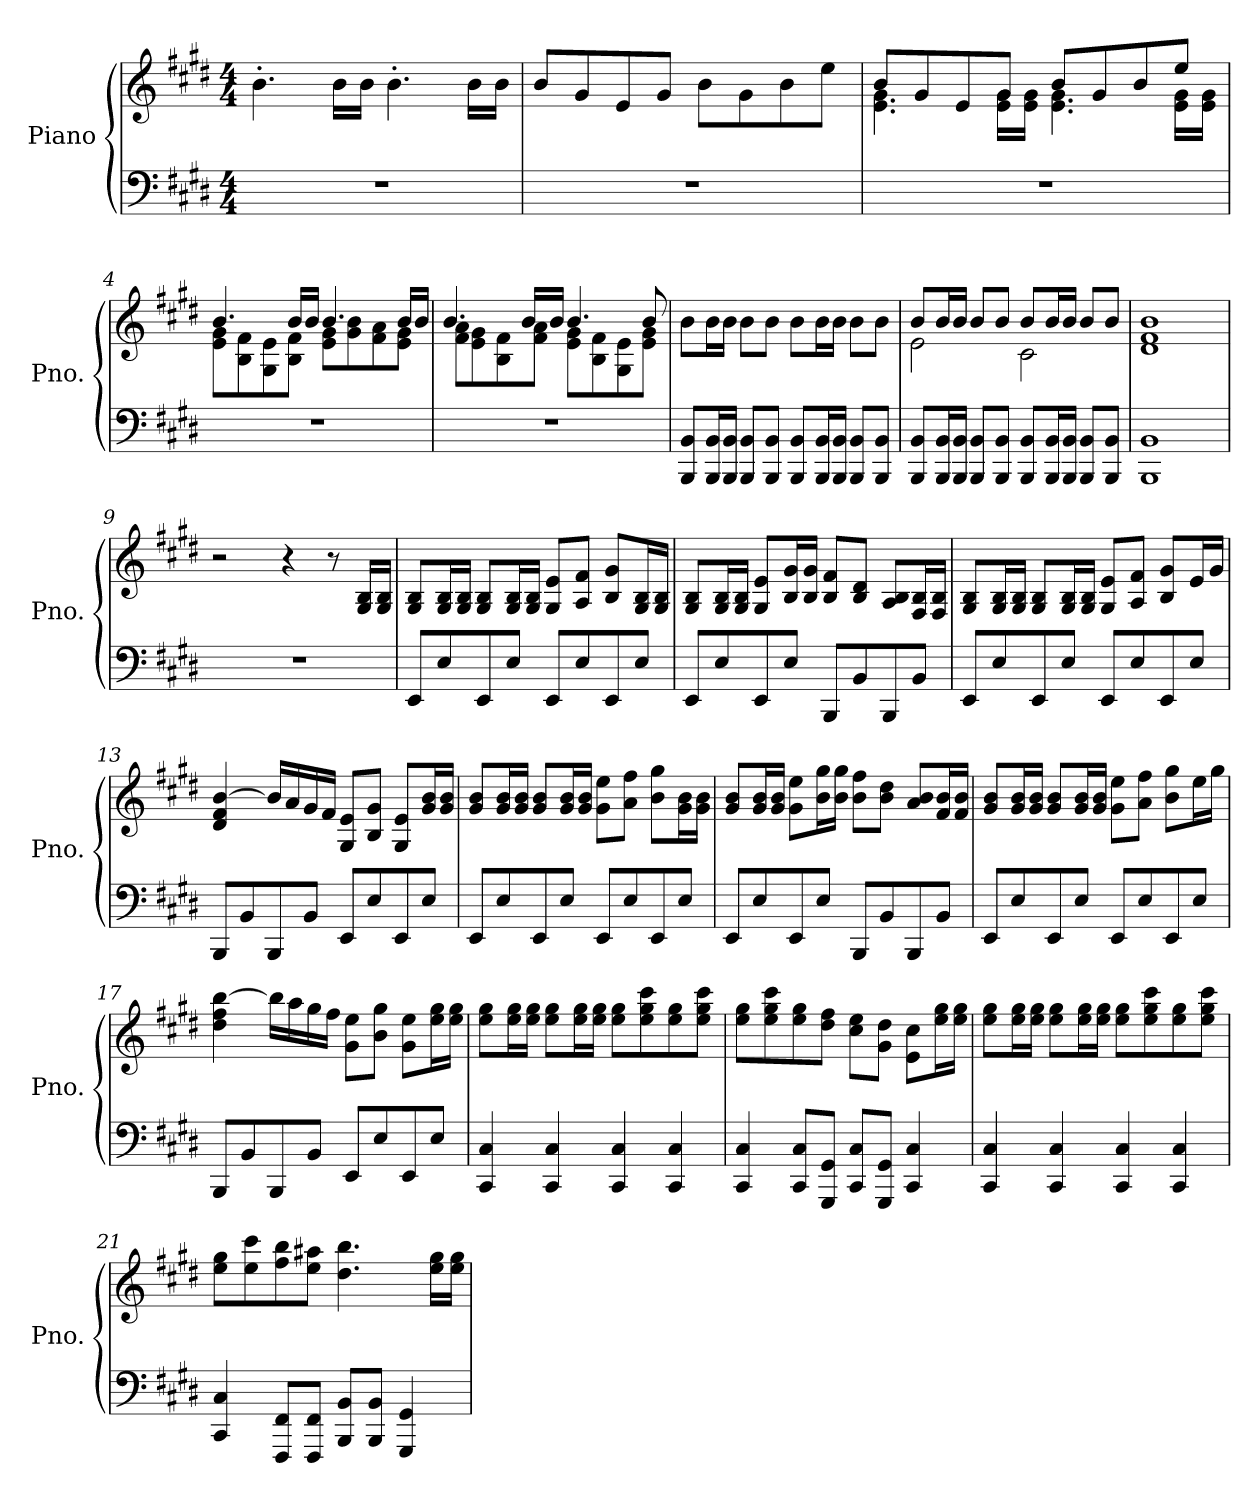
**kern	**kern
*part1	*part1
*staff2	*staff1
*I"Piano	*
*I'Pno.	*
*clefF4	*clefG2
*k[f#c#g#d#]	*k[f#c#g#d#]
*M4/4	*M4/4
*MM160	*MM160
=1	=1
1r	4.b'\
.	16b\LL
.	16b\JJ
.	4.b'\
.	16b\LL
.	16b\JJ
=2	=2
1r	8b/L
.	8g#/
.	8e/
.	8g#/J
.	8b\L
.	8g#\
.	8b\
.	8ee\J
=3	=3
*	*^
1r	8b/L	4.e\ 4.g#\
.	8g#/	.
.	8e/	.
.	8g#/J	16e\ 16g#\LL
.	.	16e\ 16g#\JJ
.	8b/L	4.e\ 4.g#\
.	8g#/	.
.	8b/	.
.	8ee/J	16e\ 16g#\LL
.	.	16e\ 16g#\JJ
=4	=4	=4
1r	4.b/	8e\ 8g#\L
.	.	8B\ 8f#\
.	.	8G#\ 8e\
.	16b/LL	8B\ 8f#\J
.	16b/JJ	.
.	4.b/	8e\ 8g#\L
.	.	8g#\ 8b\
.	.	8f#\ 8a\
.	16b/LL	8e\ 8g#\J
.	16b/JJ	.
!!LO:LB:g=z	!!
=5	=5	=5
1r	4.b/	8f#\ 8a\L
.	.	8e\ 8g#\
.	.	8B\ 8f#\
.	16b/LL	8f#\ 8a\J
.	16b/JJ	.
.	4.b/	8e\ 8g#\L
.	.	8B\ 8f#\
.	.	8G#\ 8e\
.	8b/	8e\ 8g#\J
*	*v	*v
=6	=6
8BBB/ 8BB/L	8b\L
16BBB/ 16BB/L	16b\L
16BBB/ 16BB/JJ	16b\JJ
8BBB/ 8BB/L	8b\L
8BBB/ 8BB/J	8b\J
8BBB/ 8BB/L	8b\L
16BBB/ 16BB/L	16b\L
16BBB/ 16BB/JJ	16b\JJ
8BBB/ 8BB/L	8b\L
8BBB/ 8BB/J	8b\J
=7	=7
*	*^
8BBB/ 8BB/L	8b/L	2e\
16BBB/ 16BB/L	16b/L	.
16BBB/ 16BB/JJ	16b/JJ	.
8BBB/ 8BB/L	8b/L	.
8BBB/ 8BB/J	8b/J	.
8BBB/ 8BB/L	8b/L	2c#\
16BBB/ 16BB/L	16b/L	.
16BBB/ 16BB/JJ	16b/JJ	.
8BBB/ 8BB/L	8b/L	.
8BBB/ 8BB/J	8b/J	.
*	*v	*v
=8	=8
1BBB 1BB	1d# 1f# 1b
!!LO:LB:g=z
=9	=9
1r	2r
.	4r
.	8r
.	16G#/ 16B/LL
.	16G#/ 16B/JJ
=10	=10
8EE/L	8G#/ 8B/L
8E/	16G#/ 16B/L
.	16G#/ 16B/JJ
8EE/	8G#/ 8B/L
8E/J	16G#/ 16B/L
.	16G#/ 16B/JJ
8EE/L	8G#/ 8e/L
8E/	8A/ 8f#/J
8EE/	8B/ 8g#/L
8E/J	16G#/ 16B/L
.	16G#/ 16B/JJ
=11	=11
8EE/L	8G#/ 8B/L
8E/	16G#/ 16B/L
.	16G#/ 16B/JJ
8EE/	8G#/ 8e/L
8E/J	16B/ 16g#/L
.	16B/ 16g#/JJ
8BBB/L	8B/ 8f#/L
8BB/	8B/ 8d#/J
8BBB/	8A/ 8B/L
8BB/J	16F#/ 16B/L
.	16F#/ 16B/JJ
!!LO:LB:g=z
=12	=12
8EE/L	8G#/ 8B/L
8E/	16G#/ 16B/L
.	16G#/ 16B/JJ
8EE/	8G#/ 8B/L
8E/J	16G#/ 16B/L
.	16G#/ 16B/JJ
8EE/L	8G#/ 8e/L
8E/	8A/ 8f#/J
8EE/	8B/ 8g#/L
8E/J	16e/L
.	16g#/JJ
=13	=13
8BBB/L	4d#/ 4f#/ [4b/
8BB/	.
8BBB/	16b/LL]
.	16a/
8BB/J	16g#/
.	16f#/JJ
8EE/L	8G#/ 8e/L
8E/	8B/ 8g#/J
8EE/	8G#/ 8e/L
8E/J	16g#/ 16b/L
.	16g#/ 16b/JJ
=14	=14
8EE/L	8g#/ 8b/L
8E/	16g#/ 16b/L
.	16g#/ 16b/JJ
8EE/	8g#/ 8b/L
8E/J	16g#/ 16b/L
.	16g#/ 16b/JJ
8EE/L	8g#\ 8ee\L
8E/	8a\ 8ff#\J
8EE/	8b\ 8gg#\L
8E/J	16g#\ 16b\L
.	16g#\ 16b\JJ
!!LO:LB:g=z
=15	=15
8EE/L	8g#/ 8b/L
8E/	16g#/ 16b/L
.	16g#/ 16b/JJ
8EE/	8g#\ 8ee\L
8E/J	16b\ 16gg#\L
.	16b\ 16gg#\JJ
8BBB/L	8b\ 8ff#\L
8BB/	8b\ 8dd#\J
8BBB/	8a/ 8b/L
8BB/J	16f#/ 16b/L
.	16f#/ 16b/JJ
=16	=16
8EE/L	8g#/ 8b/L
8E/	16g#/ 16b/L
.	16g#/ 16b/JJ
8EE/	8g#/ 8b/L
8E/J	16g#/ 16b/L
.	16g#/ 16b/JJ
8EE/L	8g#\ 8ee\L
8E/	8a\ 8ff#\J
8EE/	8b\ 8gg#\L
8E/J	16ee\L
.	16gg#\JJ
=17	=17
8BBB/L	4dd#\ 4ff#\ [4bb\
8BB/	.
8BBB/	16bb\LL]
.	16aa\
8BB/J	16gg#\
.	16ff#\JJ
8EE/L	8g#\ 8ee\L
8E/	8b\ 8gg#\J
8EE/	8g#\ 8ee\L
8E/J	16ee\ 16gg#\L
.	16ee\ 16gg#\JJ
=18	=18
4CC#/ 4C#/	8ee\ 8gg#\L
.	16ee\ 16gg#\L
.	16ee\ 16gg#\JJ
4CC#/ 4C#/	8ee\ 8gg#\L
.	16ee\ 16gg#\L
.	16ee\ 16gg#\JJ
4CC#/ 4C#/	8ee\ 8gg#\L
.	8ee\ 8gg#\ 8ccc#\
4CC#/ 4C#/	8ee\ 8gg#\
.	8ee\ 8gg#\ 8ccc#\J
!!LO:PB:g=z
=19	=19
4CC#/ 4C#/	8ee\ 8gg#\L
.	8ee\ 8gg#\ 8ccc#\
8CC#/ 8C#/L	8ee\ 8gg#\
8GGG#/ 8GG#/J	8dd#\ 8ff#\J
8CC#/ 8C#/L	8cc#\ 8ee\L
8GGG#/ 8GG#/J	8g#\ 8dd#\J
4CC#/ 4C#/	8e\ 8cc#\L
.	16ee\ 16gg#\L
.	16ee\ 16gg#\JJ
=20	=20
4CC#/ 4C#/	8ee\ 8gg#\L
.	16ee\ 16gg#\L
.	16ee\ 16gg#\JJ
4CC#/ 4C#/	8ee\ 8gg#\L
.	16ee\ 16gg#\L
.	16ee\ 16gg#\JJ
4CC#/ 4C#/	8ee\ 8gg#\L
.	8ee\ 8gg#\ 8ccc#\
4CC#/ 4C#/	8ee\ 8gg#\
.	8ee\ 8gg#\ 8ccc#\J
=21	=21
4CC#/ 4C#/	8ee\ 8gg#\L
.	8ee\ 8ccc#\
8FFF#/ 8FF#/L	8ff#\ 8bb\
8FFF#/ 8FF#/J	8ee\ 8aa#X\J
8BBB/ 8BB/L	4.dd#\ 4.bb\
8BBB/ 8BB/J	.
4GGG#/ 4GG#/	.
.	16ee\ 16gg#\LL
.	16ee\ 16gg#\JJ
=	=
*-	*-
